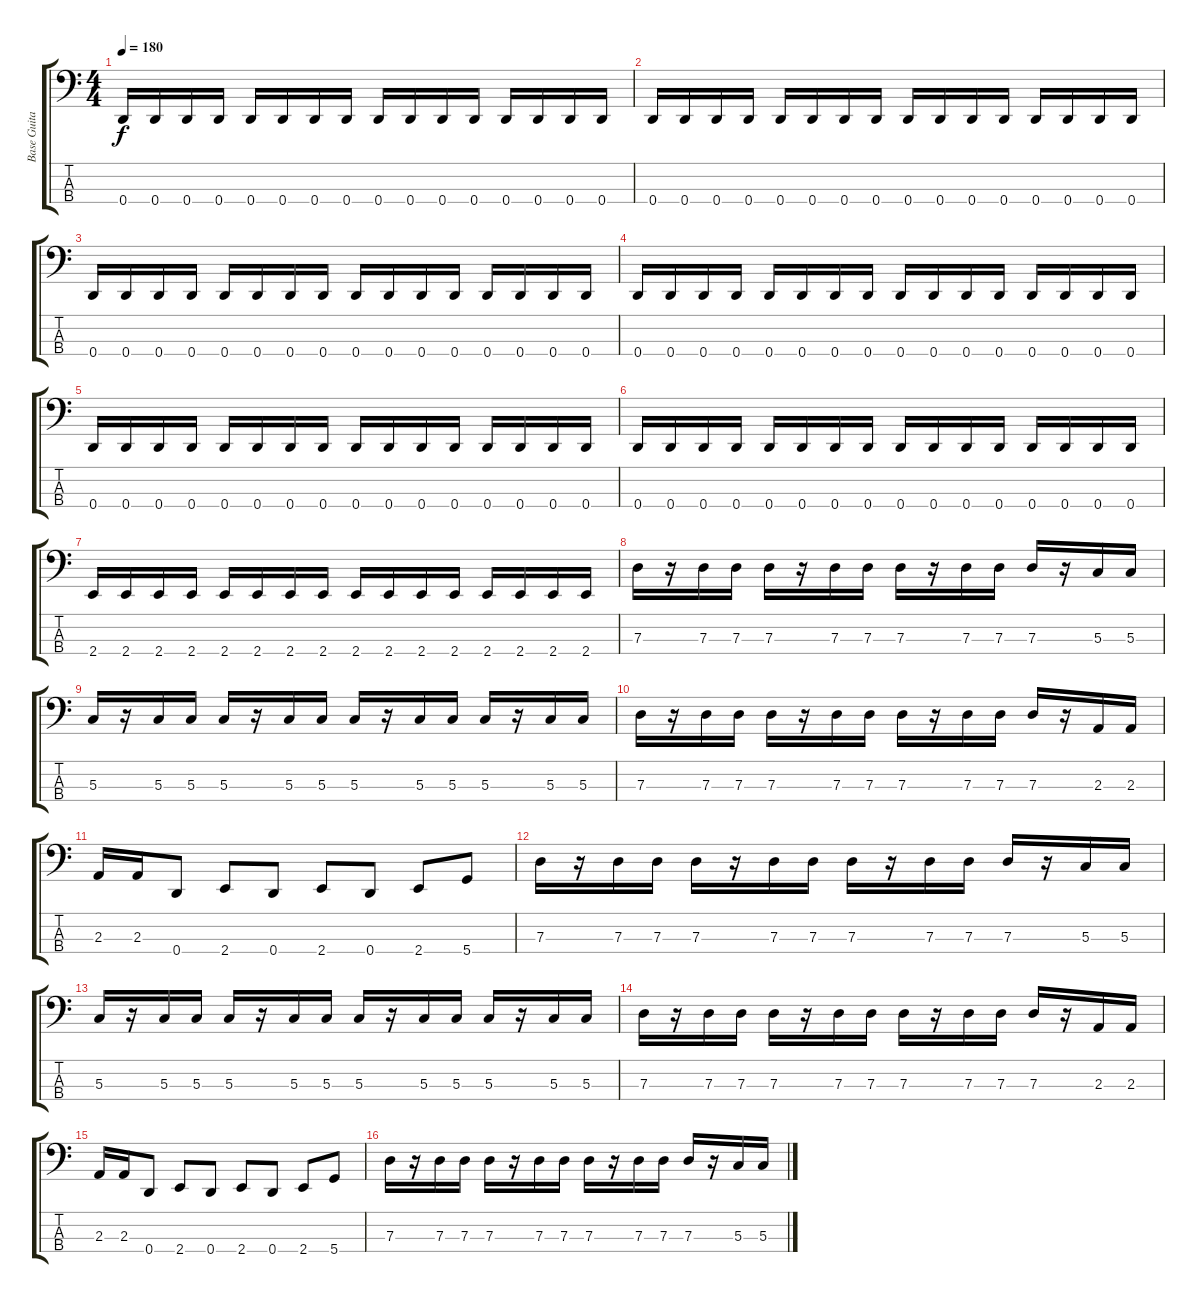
\track ("Base Guitar" "Base Guita") {instrument electricbassfinger}
\staff {score tabs}
\tuning (F2 C2 G1 D1) {hide}
\ts (4 4)
\tempo 180
\clef f4
\ks c
0.4.16{dy f} 0.4.16 0.4.16 0.4.16 0.4.16 0.4.16 0.4.16 0.4.16 0.4.16 0.4.16 0.4.16 0.4.16 0.4.16 0.4.16 0.4.16 0.4.16 |
0.4.16 0.4.16 0.4.16 0.4.16 0.4.16 0.4.16 0.4.16 0.4.16 0.4.16 0.4.16 0.4.16 0.4.16 0.4.16 0.4.16 0.4.16 0.4.16 |
0.4.16 0.4.16 0.4.16 0.4.16 0.4.16 0.4.16 0.4.16 0.4.16 0.4.16 0.4.16 0.4.16 0.4.16 0.4.16 0.4.16 0.4.16 0.4.16 |
0.4.16 0.4.16 0.4.16 0.4.16 0.4.16 0.4.16 0.4.16 0.4.16 0.4.16 0.4.16 0.4.16 0.4.16 0.4.16 0.4.16 0.4.16 0.4.16 |
0.4.16 0.4.16 0.4.16 0.4.16 0.4.16 0.4.16 0.4.16 0.4.16 0.4.16 0.4.16 0.4.16 0.4.16 0.4.16 0.4.16 0.4.16 0.4.16 |
0.4.16 0.4.16 0.4.16 0.4.16 0.4.16 0.4.16 0.4.16 0.4.16 0.4.16 0.4.16 0.4.16 0.4.16 0.4.16 0.4.16 0.4.16 0.4.16 |
2.4.16 2.4.16 2.4.16 2.4.16 2.4.16 2.4.16 2.4.16 2.4.16 2.4.16 2.4.16 2.4.16 2.4.16 2.4.16 2.4.16 2.4.16 2.4.16 |
7.3.16 r.16 7.3.16 7.3.16 7.3.16 r.16 7.3.16 7.3.16 7.3.16 r.16 7.3.16 7.3.16 7.3.16 r.16 5.3.16 5.3.16 |
5.3.16 r.16 5.3.16 5.3.16 5.3.16 r.16 5.3.16 5.3.16 5.3.16 r.16 5.3.16 5.3.16 5.3.16 r.16 5.3.16 5.3.16 |
7.3.16 r.16 7.3.16 7.3.16 7.3.16 r.16 7.3.16 7.3.16 7.3.16 r.16 7.3.16 7.3.16 7.3.16 r.16 2.3.16 2.3.16 |
2.3.16 2.3.16 0.4.8 2.4.8 0.4.8 2.4.8 0.4.8 2.4.8 5.4.8 |
7.3.16 r.16 7.3.16 7.3.16 7.3.16 r.16 7.3.16 7.3.16 7.3.16 r.16 7.3.16 7.3.16 7.3.16 r.16 5.3.16 5.3.16 |
5.3.16 r.16 5.3.16 5.3.16 5.3.16 r.16 5.3.16 5.3.16 5.3.16 r.16 5.3.16 5.3.16 5.3.16 r.16 5.3.16 5.3.16 |
7.3.16 r.16 7.3.16 7.3.16 7.3.16 r.16 7.3.16 7.3.16 7.3.16 r.16 7.3.16 7.3.16 7.3.16 r.16 2.3.16 2.3.16 |
2.3.16 2.3.16 0.4.8 2.4.8 0.4.8 2.4.8 0.4.8 2.4.8 5.4.8 |
7.3.16 r.16 7.3.16 7.3.16 7.3.16 r.16 7.3.16 7.3.16 7.3.16 r.16 7.3.16 7.3.16 7.3.16 r.16 5.3.16 5.3.16
